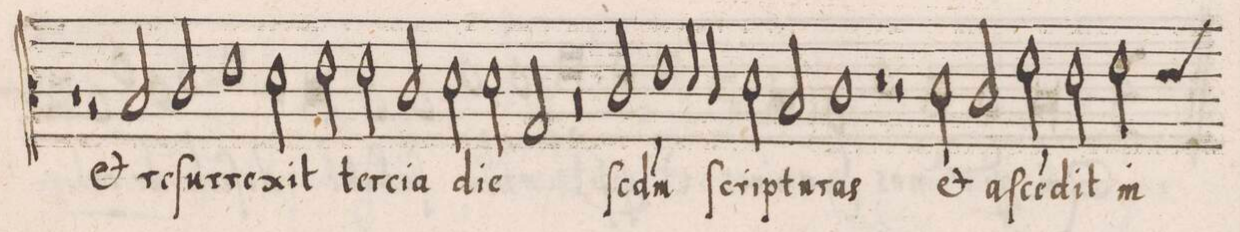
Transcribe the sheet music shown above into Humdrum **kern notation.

**kern	**text
*I"ALTVS	*
*clefC3	*
*k[]	*
*met(C|)	*
*M2/1	*
0r	.
=82-	=82-
2r	.
2B/	e(t)
2c/	re-
1e\	-ſur-
=83-	=83-
2d\	-re-
2e\	-xit
2e\	ter-
=84-	=84-
2c/	-ci-
2d\	-a
2d\	di-
2G/	-e
=85-	=85-
0r	.
=86-	=86-
2c/	ſe-
1e\	-c(un)-
4d/	-d(u)m
4c/	.
=87-	=87-
2d\	ſcri-
2B/	-ptu-
1c\	-ras
=88-	=88-
1r	.
2r	.
2d\	e(t)
=89-	=89-
2c/	a-
2f\	-ſce(n)-
2e\	-dit
*custos:e	*
2f\	in
=90-	=90-
*-	*-
